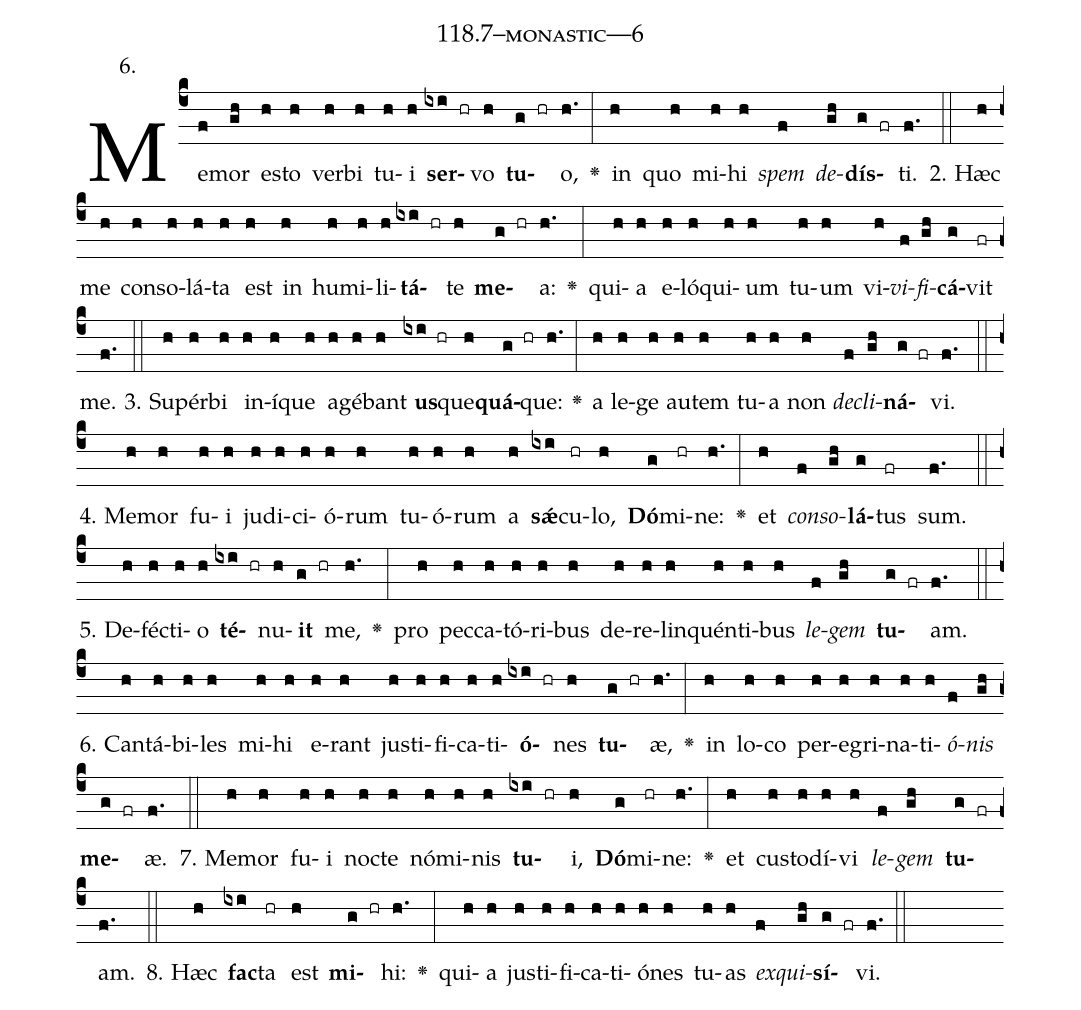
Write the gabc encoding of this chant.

name: 118.7--monastic---6;
annotation: 6.;
%%
(c4)Me(f)mor(gh) es(h)to(h) ver(h)bi(h) tu(h)i(h) <b>ser</b>(ixi hr)vo(h) <b>tu</b>(g hr)o,(h.) <v>\greheightstar</v>(:) in(h) quo(h) mi(h)hi(h) <i>spem</i>(f) <i>de</i>(gh)<b>dís</b>(g fr)ti.(f.) (::)
2. Hæc(h) me(h) con(h)so(h)lá(h)ta(h) est(h) in(h) hu(h)mi(h)li(h)<b>tá</b>(ixi hr)te(h) <b>me</b>(g hr)a:(h.) <v>\greheightstar</v>(:) qui(h)a(h) e(h)ló(h)qui(h)um(h) tu(h)um(h) vi(h)<i>vi</i>(f)<i>fi</i>(gh)<b>cá</b>(g)vit(fr) me.(f.) (::)
3. Su(h)pér(h)bi(h) in(h)í(h)que(h) a(h)gé(h)bant(h) <b>us</b>(ixi hr)que(h)<b>quá</b>(g hr)que:(h.) <v>\greheightstar</v>(:) a(h) le(h)ge(h) au(h)tem(h) tu(h)a(h) non(h) <i>de</i>(f)<i>cli</i>(gh)<b>ná</b>(g fr)vi.(f.) (::)
4. Me(h)mor(h) fu(h)i(h) ju(h)di(h)ci(h)ó(h)rum(h) tu(h)ó(h)rum(h) a(h) <b>sǽ</b>(ixi)cu(hr)lo,(h) <b>Dó</b>(g)mi(hr)ne:(h.) <v>\greheightstar</v>(:) et(h) <i>con</i>(f)<i>so</i>(gh)<b>lá</b>(g)tus(fr) sum.(f.) (::)
5. De(h)féc(h)ti(h)o(h) <b>té</b>(ixi hr)nu(h)<b>it</b>(g hr) me,(h.) <v>\greheightstar</v>(:) pro(h) pec(h)ca(h)tó(h)ri(h)bus(h) de(h)re(h)lin(h)quén(h)ti(h)bus(h) <i>le</i>(f)<i>gem</i>(gh) <b>tu</b>(g fr)am.(f.) (::)
6. Can(h)tá(h)bi(h)les(h) mi(h)hi(h) e(h)rant(h) jus(h)ti(h)fi(h)ca(h)ti(h)<b>ó</b>(ixi hr)nes(h) <b>tu</b>(g hr)æ,(h.) <v>\greheightstar</v>(:) in(h) lo(h)co(h) per(h)e(h)gri(h)na(h)ti(h)<i>ó</i>(f)<i>nis</i>(gh) <b>me</b>(g fr)æ.(f.) (::)
7. Me(h)mor(h) fu(h)i(h) noc(h)te(h) nó(h)mi(h)nis(h) <b>tu</b>(ixi hr)i,(h) <b>Dó</b>(g)mi(hr)ne:(h.) <v>\greheightstar</v>(:) et(h) cus(h)to(h)dí(h)vi(h) <i>le</i>(f)<i>gem</i>(gh) <b>tu</b>(g fr)am.(f.) (::)
8. Hæc(h) <b>fac</b>(ixi)ta(hr) est(h) <b>mi</b>(g hr)hi:(h.) <v>\greheightstar</v>(:) qui(h)a(h) jus(h)ti(h)fi(h)ca(h)ti(h)ó(h)nes(h) tu(h)as(h) <i>ex</i>(f)<i>qui</i>(gh)<b>sí</b>(g fr)vi.(f.) (::)
